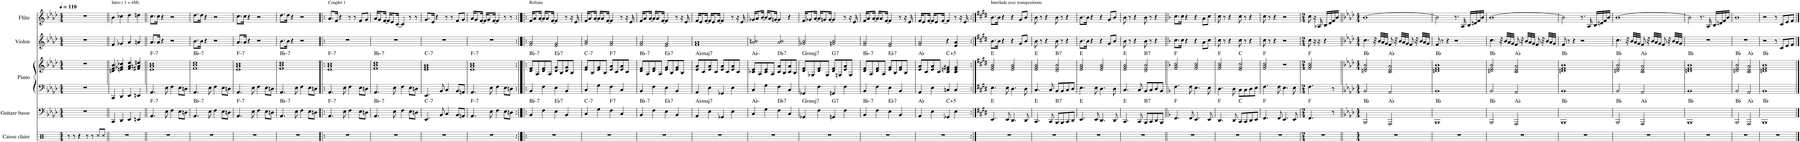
**kern	**kern	**harte	**kern	**kern	**harte	**kern	**kern
*part5	*part4	*part4	*part3	*part3	*part3	*part2	*part1
*staff6	*staff5	*	*staff4	*staff3	*	*staff2	*staff1
*I"Caisse claire	*I"Guitare basse	*	*I"Piano	*	*	*I"Violon	*I"Flûte
*	*I'Guit. B.	*	*I'Pia.	*	*	*I'Vln.	*I'Fl.
*clefX	*clefF4	*	*clefF4	*clefG2	*	*clefG2	*clefG2
*	*Trd7c12	*	*	*	*	*	*
*k[]	*k[b-e-a-d-]	*	*k[b-e-a-d-]	*k[b-e-a-d-]	*	*k[b-e-a-d-]	*k[b-e-a-d-]
*M4/4	*M4/4	*	*M4/4	*M4/4	*	*M4/4	*M4/4
*MM110	*MM110	*	*MM110	*MM110	*	*MM110	*MM110
=1	=1	=1	=1	=1	=1	=1	=1
8r	1r	.	1r	1r	.	1r	1r
8r	.	.	.	.	.	.	.
4r	.	.	.	.	.	.	.
8r	.	.	.	.	.	.	.
8r	.	.	.	.	.	.	.
8Rcc/L	.	.	.	.	.	.	.
8Rcc/J	.	.	.	.	.	.	.
=2||	=2||	=2||	=2||	=2||	=2||	=2||	=2||
!	!	!	!	!	!	!	!LO:TX:a:t=Intro ( 1 + 4M)
1r	4CC/	.	4CC/	4dn/ 4f/ 4b-/	.	4f/	4b-\
.	4DD-/	.	4DD-/	4en/ 4g-X/ 4cc-X/	.	4g-X/	4cc-X\
.	4EE-/	.	4EE-/	4f/ 4a-/ 4dd-/	.	4a-/	4dd-\
.	4EEn/	.	4EEn/	4f#X/ 4an/ 4ddn/	.	4an/	4ddn\
=3||	=3||	=3||	=3||	=3||	=3||	=3||	=3||
!	!	!LO:H:kt=7	!	!	!LO:H:kt=7	!	!
1r	4.AA-/	F:min7	4.AA-/	1e- 1a- 1cc	F:min7	8.a-/L	8.cc\L
.	.	.	.	.	.	16a-/Jk	16cc\Jk
.	.	.	.	.	.	4r	4r
.	8E-\	.	8E-\	.	.	.	.
.	4F\	.	4F\	.	.	2r	2r
.	8E-\L	.	8E-\L	.	.	.	.
.	8Dn\J	.	8Dn\J	.	.	.	.
=4	=4	=4	=4	=4	=4	=4	=4
!	!	!LO:H:kt=7	!	!	!LO:H:kt=7	!	!
1r	4.AA-/	Bb:min7	4.AA-/	1f 1b- 1dd-	Bb:min7	8.b-\L	8.dd-\L
.	.	.	.	.	.	16b-\Jk	16dd-\Jk
.	.	.	.	.	.	4r	4r
.	8E-\	.	8E-\	.	.	.	.
.	4F\	.	4F\	.	.	2r	2r
.	8E-\L	.	8E-\L	.	.	.	.
.	8Dn\J	.	8Dn\J	.	.	.	.
=5	=5	=5	=5	=5	=5	=5	=5
!	!	!LO:H:kt=7	!	!	!LO:H:kt=7	!	!
1r	4.AA-/	F:min7	4.AA-/	1e- 1a- 1cc	F:min7	8.a-/L	8.cc\L
.	.	.	.	.	.	16a-/Jk	16cc\Jk
.	.	.	.	.	.	4r	4r
.	8E-\	.	8E-\	.	.	.	.
.	4F\	.	4F\	.	.	2r	2r
.	8E-\L	.	8E-\L	.	.	.	.
.	8Dn\J	.	8Dn\J	.	.	.	.
=6	=6	=6	=6	=6	=6	=6	=6
!	!	!LO:H:kt=7	!	!	!LO:H:kt=7	!	!
1r	4.AA-/	Bb:min7	4.AA-/	1f 1b- 1dd-	Bb:min7	8.b-\L	8.dd-\L
.	.	.	.	.	.	16b-\Jk	16dd-\Jk
.	.	.	.	.	.	4r	4r
.	8E-\	.	8E-\	.	.	.	.
.	4F\	.	4F\	.	.	2r	2r
.	8E-\L	.	8E-\L	.	.	.	.
.	8Dn\J	.	8Dn\J	.	.	.	.
=7!|:	=7!|:	=7!|:	=7!|:	=7!|:	=7!|:	=7!|:	=7!|:
!	!	!LO:H:kt=7	!	!	!LO:H:kt=7	!	!LO:TX:a:t=Couplet 1
1r	4.AA-/	F:min7	4.AA-/	1e- 1a- 1cc	F:min7	1r	8.a-/L
.	.	.	.	.	.	.	16f/Jk
.	.	.	.	.	.	.	4r
.	8E-\	.	8E-\	.	.	.	.
.	4F\	.	4F\	.	.	.	8r
.	.	.	.	.	.	.	8r
.	8E-\L	.	8E-\L	.	.	.	8f/L
.	8Dn\J	.	8Dn\J	.	.	.	8g/J
=8	=8	=8	=8	=8	=8	=8	=8
!	!	!LO:H:kt=7	!	!	!LO:H:kt=7	!	!
1r	4.AA-/	Bb:min7	4.AA-/	1f 1b- 1dd-	Bb:min7	1r	16a-/KL
.	.	.	.	.	.	.	8g/
.	.	.	.	.	.	.	[16f/Jk
.	.	.	.	.	.	.	16f/KL]
.	.	.	.	.	.	.	8e-/
.	8E-\	.	8E-\	.	.	.	.
.	.	.	.	.	.	.	[16c/Jk
.	4F\	.	4F\	.	.	.	4c/]
.	8E-\L	.	8E-\L	.	.	.	8r
.	8Dn\J	.	8Dn\J	.	.	.	8r
=9	=9	=9	=9	=9	=9	=9	=9
!	!	!LO:H:kt=7	!	!	!LO:H:kt=7	!	!
1r	4.EE-/	C:min7	4.EE-/	1e- 1g 1b-	C:min7	1r	8.g/L
.	.	.	.	.	.	.	16e-/Jk
.	.	.	.	.	.	.	4r
.	8BB-/	.	8BB-/	.	.	.	.
.	4C/	.	4C/	.	.	.	8r
.	.	.	.	.	.	.	8r
.	8BB-/L	.	8BB-/L	.	.	.	8f/L
.	8AAn/J	.	8AAn/J	.	.	.	8g/J
=10	=10	=10	=10	=10	=10	=10	=10
!	!	!LO:H:kt=7	!	!	!LO:H:kt=7	!	!
1r	4.AA-/	F:min7	4.AA-/	1e- 1a- 1cc	F:min7	1r	16a-/KL
.	.	.	.	.	.	.	8g/
.	.	.	.	.	.	.	[16f/Jk
.	.	.	.	.	.	.	16f/KL]
.	.	.	.	.	.	.	8g/
.	8E-\	.	8E-\	.	.	.	.
.	.	.	.	.	.	.	[16f/Jk
.	4F\	.	4F\	.	.	.	4f/]
.	8E-\L	.	8E-\L	.	.	.	8r
.	8Dn\J	.	8Dn\J	.	.	.	8r
=11:|!|:	=11:|!|:	=11:|!|:	=11:|!|:	=11:|!|:	=11:|!|:	=11:|!|:	=11:|!|:
!	!	!LO:H:kt=7	!	!	!LO:H:kt=7	!	!LO:TX:a:t=Refrain
1r	4BB-/	Bb:min7	4BB-/	8d-/ 8f/L	Bb:min7	2f/ 2a-/	16f/KL
.	.	.	.	.	.	.	8a-/
.	.	.	.	8A-/	.	.	.
.	.	.	.	.	.	.	[16a-/Jk
.	4F\	.	4F\	8d-/ 8f/	.	.	16a-/KL]
.	.	.	.	.	.	.	8a-/
.	.	.	.	8A-/J	.	.	.
.	.	.	.	.	.	.	[16f/Jk
!	!	!LO:H:kt=7	!	!	!LO:H:kt=7	!	!
.	4E-\	Eb:7	4E-\	8d-/ 8g/L	Eb:7	2e-/ 2g/	4f/]
.	.	.	.	8B-/	.	.	.
.	4BB-/	.	4BB-/	8d-/ 8g/	.	.	8r
.	.	.	.	8B-/J	.	.	16r
.	.	.	.	.	.	.	16e-/
=12	=12	=12	=12	=12	=12	=12	=12
!	!	!LO:H:kt=7	!	!	!LO:H:kt=7	!	!
1r	4C/	C:min7	4C/	8e-/ 8g/L	C:min7	2g/ 2b-/	16f/KL
.	.	.	.	.	.	.	8a-/
.	.	.	.	8B-/	.	.	.
.	.	.	.	.	.	.	[16a-/Jk
.	4G\	.	4G\	8e-/ 8g/	.	.	16a-/KL]
.	.	.	.	.	.	.	8a-/
.	.	.	.	8B-/J	.	.	.
.	.	.	.	.	.	.	[16f/Jk
!	!	!LO:H:kt=7	!	!	!LO:H:kt=7	!	!
.	4F\	F:7	4F\	8e-/ 8a-/L	F:7	2f/ 2a-/	4f/]
.	.	.	.	8c/	.	.	.
.	4C/	.	4C/	8e-/ 8a-/	.	.	8r
.	.	.	.	8c/J	.	.	16r
.	.	.	.	.	.	.	16e-/
=13	=13	=13	=13	=13	=13	=13	=13
!	!	!LO:H:kt=7	!	!	!LO:H:kt=7	!	!
1r	4BB-/	Bb:min7	4BB-/	8d-/ 8f/L	Bb:min7	2f/ 2a-/	16f/KL
.	.	.	.	.	.	.	8a-/
.	.	.	.	8A-/	.	.	.
.	.	.	.	.	.	.	[16a-/Jk
.	4F\	.	4F\	8d-/ 8f/	.	.	16a-/KL]
.	.	.	.	.	.	.	8a-/
.	.	.	.	8A-/J	.	.	.
.	.	.	.	.	.	.	[16f/Jk
!	!	!LO:H:kt=7	!	!	!LO:H:kt=7	!	!
.	4E-\	Eb:7	4E-\	8e-/ 8g/L	Eb:7	2e-/ 2g/	4f/]
.	.	.	.	8B-/	.	.	.
.	4BB-/	.	4BB-/	8e-/ 8g/	.	.	8r
.	.	.	.	8B-/J	.	.	16r
.	.	.	.	.	.	.	16e-/
=14	=14	=14	=14	=14	=14	=14	=14
!	!	!LO:H:kt=maj7	!	!	!LO:H:kt=maj7	!	!
1r	4AA-/	Ab:maj7	4AA-/	8e-/ 8a-/L	Ab:maj7	1f 1a-	16f/KL
.	.	.	.	.	.	.	8e-/
.	.	.	.	8c/	.	.	.
.	.	.	.	.	.	.	[16f/Jk
.	4E-\	.	4E-\	8e-/ 8a-/	.	.	16f/KL]
.	.	.	.	.	.	.	8e-/
.	.	.	.	8c/J	.	.	.
.	.	.	.	.	.	.	[16f/Jk
.	4GG-X/	.	4GG-X/	8e-/ 8a-/L	.	.	4f/]
.	.	.	.	8c/	.	.	.
.	4E-\	.	4E-\	8e-/ 8a-/	.	.	8r
.	.	.	.	8c/J	.	.	16r
.	.	.	.	.	.	.	16e-/
=15	=15	=15	=15	=15	=15	=15	=15
1r	4C/	Ab:min	4C/	8c-X/ 8e-/L	Ab:min	2a-/ 2bn/	16g-X/KL
.	.	.	.	.	.	.	8a-/
.	.	.	.	8A-/	.	.	.
.	.	.	.	.	.	.	[16b-/Jk
.	4G\	.	4G\	8c-/ 8e-/	.	.	16b-/KL]
.	.	.	.	.	.	.	8a-/
.	.	.	.	8A-/J	.	.	.
.	.	.	.	.	.	.	[16gn/Jk
!	!	!LO:H:kt=7	!	!	!LO:H:kt=7	!	!
.	4F\	Db:7	4F\	8c-/ 8a-/L	Db:7	2a-/ 2b/	4g/]
.	.	.	.	8B-/	.	.	.
.	4C/	.	4C/	8c-/ 8a-/	.	.	4r
.	.	.	.	8B-/J	.	.	.
=16	=16	=16	=16	=16	=16	=16	=16
!	!	!LO:H:kt=maj7	!	!	!LO:H:kt=maj7	!	!
1r	4GG-X/	Gb:maj7	4GG-X/	8d-/ 8f/L	Gb:maj7	2g-X/ 2b-/	16f/KL
.	.	.	.	.	.	.	8g-X/
.	.	.	.	8G-X/	.	.	.
.	.	.	.	.	.	.	[16a-/Jk
.	4F\	.	4F\	8d-/ 8f/	.	.	16a-/KL]
.	.	.	.	.	.	.	8gn/
.	.	.	.	8G-/J	.	.	.
.	.	.	.	.	.	.	[16g/Jk
!	!	!LO:H:kt=7	!	!	!LO:H:kt=7	!	!
.	4GGn/	G:7	4GGn/	8d-/ 8f/L	G:7	2gn/ 2b-/	4g/]
.	.	.	.	8Gn/	.	.	.
.	4F\	.	4F\	8e-/ 8a-/	.	.	8r
.	.	.	.	8G/J	.	.	16r
.	.	.	.	.	.	.	16e-/
=17	=17	=17	=17	=17	=17	=17	=17
!	!	!LO:H:kt=7	!	!	!LO:H:kt=7	!	!
1r	4BB-/	Bb:min7	4BB-/	8d-/ 8f/L	Bb:min7	2f/ 2a-/	16f/KL
.	.	.	.	.	.	.	8a-/
.	.	.	.	8A-/	.	.	.
.	.	.	.	.	.	.	[16a-/Jk
.	4F\	.	4F\	8d-/ 8f/	.	.	16a-/KL]
.	.	.	.	.	.	.	8a-/
.	.	.	.	8A-/J	.	.	.
.	.	.	.	.	.	.	[16f/Jk
!	!	!LO:H:kt=7	!	!	!LO:H:kt=7	!	!
.	4E-\	Eb:7	4E-\	8e-/ 8g/L	Eb:7	2e-/ 2g/	4f/]
.	.	.	.	8B-/	.	.	.
.	4BB-/	.	4BB-/	8e-/ 8g/	.	.	8r
.	.	.	.	8B-/J	.	.	16r
.	.	.	.	.	.	.	16e-/
=18	=18	=18	=18	=18	=18	=18	=18
1r	4AA-/	Ab:maj	4AA-/	8e-/ 8a-/L	Ab:maj	2f/ 2a-/	16f/KL
.	.	.	.	.	.	.	8e-/
.	.	.	.	8c/	.	.	.
.	.	.	.	.	.	.	[16f/Jk
.	4E-\	.	4E-\	8e-/ 8a-/	.	.	16f/KL]
.	.	.	.	.	.	.	8e-/
.	.	.	.	8c/J	.	.	.
.	.	.	.	.	.	.	[16f/Jk
!	!	!LO:H:kt=5	!	!	!LO:H:kt=5	!	!
.	4GG-X/	C:(1,5)	4Cn/	4c/ 4en/ 4g#X/	C:(1,5)	4r	4f/]
.	4E-\	.	4C/	4c/ 4e/ 4g#/	.	4e-/ 4a-/	8r
.	.	.	.	.	.	.	16r
.	.	.	.	.	.	.	16e-/
=19:|!	=19:|!	=19:|!	=19:|!	=19:|!	=19:|!	=19:|!	=19:|!
*	*k[f#c#g#d#]	*	*k[f#c#g#d#]	*k[f#c#g#d#]	*	*k[f#c#g#d#]	*k[f#c#g#d#]
!	!	!	!	!	!	!	!LO:TX:a:t=Interlude avec transpositions
1r	4.EE/	E:maj	4.E\	2e/ 2g#/ 2b/	E:maj	8.b\L	8.b\L
.	.	.	.	.	.	16b\Jk	16b\Jk
.	.	.	.	.	.	4r	4r
.	8EE/	.	8E\	.	.	.	.
.	4.DD#/	.	4.D#\	2e/ 2g#/ 2b/	.	4r	4r
.	.	.	.	.	.	8g#/L	8g#/L
.	8DD#/	.	8D#\	.	.	8b/J	8b/J
=20	=20	=20	=20	=20	=20	=20	=20
1r	4.CC#/	E:maj	4.C#/	2e/ 2g#/ 2b/	E:maj	8b\	8b\
.	.	.	.	.	.	8r	8r
.	.	.	.	.	.	4r	4r
.	8CC#/	.	8C#/	.	.	.	.
!	!	!LO:H:kt=7	!	!	!LO:H:kt=7	!	!
.	8BBB/L	B:7	8BB/L	2d#/ 2f#/ 2b/	B:7	8b\	8b\
.	8BBB/	.	8BB/	.	.	8r	8r
.	8CC#/	.	8C#/	.	.	4r	4r
.	8DD#/J	.	8D#/J	.	.	.	.
=21	=21	=21	=21	=21	=21	=21	=21
1r	4.EE/	E:maj	4.E\	2e/ 2g#/ 2b/	E:maj	8.b\L	8.b\L
.	.	.	.	.	.	16b\Jk	16b\Jk
.	.	.	.	.	.	4r	4r
.	8EE/	.	8E\	.	.	.	.
.	4.DD#/	.	4.D#\	2e/ 2g#/ 2b/	.	4r	4r
.	.	.	.	.	.	8g#/L	8g#/L
.	8DD#/	.	8D#\	.	.	8b/J	8b/J
=22	=22	=22	=22	=22	=22	=22	=22
1r	4.CC#/	E:maj	4.C#/	2e/ 2g#/ 2b/	E:maj	8b\	8b\
.	.	.	.	.	.	8r	8r
.	.	.	.	.	.	4r	4r
.	8CC#/	.	8C#/	.	.	.	.
!	!	!LO:H:kt=7	!	!	!LO:H:kt=7	!	!
.	8BBB/L	B:7	8BB/L	2d#/ 2f#/ 2b/	B:7	8b\	8b\
.	8CC#/	.	8C#/	.	.	8r	8r
.	8DD#/	.	8D#/	.	.	4r	4r
.	8BBB/J	.	8BB/J	.	.	.	.
=23||	=23||	=23||	=23||	=23||	=23||	=23||	=23||
*	*k[b-]	*	*k[b-]	*k[b-]	*	*k[b-]	*k[b-]
1r	4.FF/	F:maj	4.F\	2f/ 2a/ 2cc/	F:maj	8.cc\L	8.cc\L
.	.	.	.	.	.	16cc\Jk	16cc\Jk
.	.	.	.	.	.	4r	4r
.	8FF/	.	8F\	.	.	.	.
.	4.EE/	.	4.E\	2f/ 2a/ 2cc/	.	4r	4r
.	.	.	.	.	.	8a\L	8a\L
.	8EE/	.	8E\	.	.	8cc\J	8cc\J
=24	=24	=24	=24	=24	=24	=24	=24
1r	4.DD/	F:maj	4.D\	2f/ 2a/ 2cc/	F:maj	8cc\	8cc\
.	.	.	.	.	.	8r	8r
.	.	.	.	.	.	4r	4r
.	8DD/	.	8D\	.	.	.	.
.	8CC/L	C:maj	8C\L	2e/ 2g/ 2cc/	C:maj	8cc\	8cc\
.	8CC/	.	8C\	.	.	8r	8r
.	8DD/	.	8D\	.	.	4r	4r
.	8EE/J	.	8E\J	.	.	.	.
=25	=25	=25	=25	=25	=25	=25	=25
1r	4.FF/	F:maj	4.F\	2f/ 2a/ 2cc/	F:maj	8cc\	8cc\
.	.	.	.	.	.	8r	8r
.	.	.	.	.	.	4r	4r
.	8FF/	.	8F\	.	.	.	.
.	4.EE/	.	4.E\	2r	.	2r	2r
.	8EE/	.	8E\	.	.	.	.
=26	=26	=26	=26	=26	=26	=26	=26
*M2/4	*M2/4	*	*M2/4	*M2/4	*	*M2/4	*M2/4
2r	4.FF/	F:maj	4.F\	2f/ 2a/ 2cc/	F:maj	8cc\	8cc\
.	.	.	.	.	.	16r	16r
.	.	.	.	.	.	16r	16A-X/
.	.	.	.	.	.	4r	16B-/LL
.	.	.	.	.	.	.	16d/
.	8r	.	8r	.	.	.	16f/
.	.	.	.	.	.	.	16b-/JJ
=27||	=27||	=27||	=27||	=27||	=27||	=27||	=27||
*	*k[b-e-a-d-]	*	*k[b-e-a-d-]	*k[b-e-a-d-]	*	*k[b-e-a-d-]	*k[b-e-a-d-]
*M4/4	*M4/4	*	*M4/4	*M4/4	*	*M4/4	*M4/4
1r	2BBB-/	Bb:maj	2BB-/	2dn/ 2f/ 2b-/	Bb:maj	4.cc\	[1b-
.	.	.	.	.	.	32r	.
.	.	.	.	.	.	32b-/LLL	.
.	.	.	.	.	.	32a-/	.
.	.	.	.	.	.	32g/JJJ	.
.	2AAA-/	Ab:maj	2AA-/	2c/ 2e-/ 2a-/	Ab:maj	8f/	.
.	.	.	.	.	.	32r	.
.	.	.	.	.	.	32b-/LLL	.
.	.	.	.	.	.	32a-/	.
.	.	.	.	.	.	32g/JJJ	.
.	.	.	.	.	.	8f/	.
.	.	.	.	.	.	32r	.
.	.	.	.	.	.	32b-/LLL	.
.	.	.	.	.	.	32a-/	.
.	.	.	.	.	.	32g/JJJ	.
=28	=28	=28	=28	=28	=28	=28	=28
1r	1BBB-	Bb:maj	1BB-	1dn 1f 1b-	Bb:maj	8f/	2b-\]
.	.	.	.	.	.	8r	.
.	.	.	.	.	.	4r	.
.	.	.	.	.	.	2r	8.r
.	.	.	.	.	.	.	16A-/
.	.	.	.	.	.	.	16B-/LL
.	.	.	.	.	.	.	16dn/
.	.	.	.	.	.	.	16f/
.	.	.	.	.	.	.	16b-/JJ
=29	=29	=29	=29	=29	=29	=29	=29
1r	2BBB-/	Bb:maj	2BB-/	2dn/ 2f/ 2b-/	Bb:maj	4.cc\	[1b-
.	.	.	.	.	.	32r	.
.	.	.	.	.	.	32b-/LLL	.
.	.	.	.	.	.	32a-/	.
.	.	.	.	.	.	32g/JJJ	.
.	2AAA-/	Ab:maj	2AA-/	2c/ 2e-/ 2a-/	Ab:maj	8f/	.
.	.	.	.	.	.	32r	.
.	.	.	.	.	.	32b-/LLL	.
.	.	.	.	.	.	32a-/	.
.	.	.	.	.	.	32g/JJJ	.
.	.	.	.	.	.	8f/	.
.	.	.	.	.	.	32r	.
.	.	.	.	.	.	32b-/LLL	.
.	.	.	.	.	.	32a-/	.
.	.	.	.	.	.	32g/JJJ	.
=30	=30	=30	=30	=30	=30	=30	=30
1r	1BBB-	Bb:maj	1BB-	1dn 1f 1b-	Bb:maj	8f/	2b-\]
.	.	.	.	.	.	8r	.
.	.	.	.	.	.	4r	.
.	.	.	.	.	.	2r	8.r
.	.	.	.	.	.	.	16A-/
.	.	.	.	.	.	.	16B-/LL
.	.	.	.	.	.	.	16dn/
.	.	.	.	.	.	.	16f/
.	.	.	.	.	.	.	16b-/JJ
=31	=31	=31	=31	=31	=31	=31	=31
1r	2BBB-/	Bb:maj	2BB-/	2dn/ 2f/ 2b-/	Bb:maj	4.cc\	[1b-
.	.	.	.	.	.	32r	.
.	.	.	.	.	.	32b-/LLL	.
.	.	.	.	.	.	32a-/	.
.	.	.	.	.	.	32g/JJJ	.
.	2AAA-/	Ab:maj	2AA-/	2c/ 2e-/ 2a-/	Ab:maj	8f/	.
.	.	.	.	.	.	32r	.
.	.	.	.	.	.	32b-/LLL	.
.	.	.	.	.	.	32a-/	.
.	.	.	.	.	.	32g/JJJ	.
.	.	.	.	.	.	8f/	.
.	.	.	.	.	.	32r	.
.	.	.	.	.	.	32b-/LLL	.
.	.	.	.	.	.	32a-/	.
.	.	.	.	.	.	32g/JJJ	.
=32	=32	=32	=32	=32	=32	=32	=32
1r	1BBB-	Bb:maj	1BB-	1dn 1f 1b-	Bb:maj	1r	2b-\]
.	.	.	.	.	.	.	8.r
.	.	.	.	.	.	.	16A-/
.	.	.	.	.	.	.	16B-/LL
.	.	.	.	.	.	.	16dn/
.	.	.	.	.	.	.	16f/
.	.	.	.	.	.	.	16b-/JJ
=33	=33	=33	=33	=33	=33	=33	=33
1r	2BBB-/	Bb:maj	2BB-/	2dn/ 2f/ 2b-/	Bb:maj	1r	1b-
.	2AAA-/	Ab:maj	2AA-/	2c/ 2e-/ 2a-/	Ab:maj	.	.
=34	=34	=34	=34	=34	=34	=34	=34
1r	1BBB-	Bb:maj	1BB-	1dn 1f 1b-	Bb:maj	2r	2r
.	.	.	.	.	.	8r	8r
.	.	.	.	.	.	8c/L	8c/L
.	.	.	.	.	.	8e-/	8e-/
.	.	.	.	.	.	8f/J	8f/J
==	==	==	==	==	==	==	==
*-	*-	*-	*-	*-	*-	*-	*-
